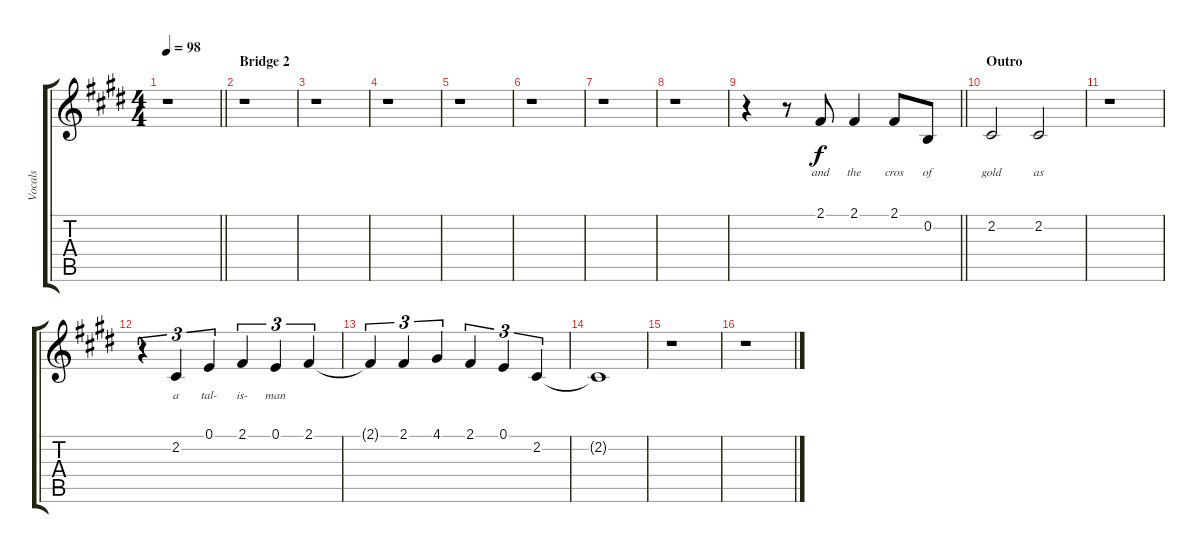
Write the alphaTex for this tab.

\track ("Vocals" "Vocals") {instrument clarinet}
\staff {score tabs}
\tuning (E4 B3 G3 D3 A2 E2) {hide}
\ts (4 4)
\tempo 98
\clef g2
\barLineRight lightlight
\ks c#minor
r.1{dy f} |
\section ("" "Bridge 2")
r.1 |
r.1 |
r.1 |
r.1 |
r.1 |
r.1 |
r.1 |
\barLineRight lightlight
r.4 r.8 2.1.8{lyrics (0 "and") lyrics (1 "") lyrics (2 "") lyrics (3 "") lyrics (4 "")} 2.1.4{lyrics (0 "the") lyrics (1 "") lyrics (2 "") lyrics (3 "") lyrics (4 "")} 2.1.8{lyrics (0 "cros") lyrics (1 "") lyrics (2 "") lyrics (3 "") lyrics (4 "")} 0.2.8{lyrics (0 "of") lyrics (1 "") lyrics (2 "") lyrics (3 "") lyrics (4 "")} |
\section ("" "Outro")
2.2.2{lyrics (0 "gold") lyrics (1 "") lyrics (2 "") lyrics (3 "") lyrics (4 "")} 2.2.2{lyrics (0 "as") lyrics (1 "") lyrics (2 "") lyrics (3 "") lyrics (4 "")} |
r.1 |
r.4{tu (3 2)} 2.2.4{tu (3 2) lyrics (0 "a") lyrics (1 "") lyrics (2 "") lyrics (3 "") lyrics (4 "")} 0.1.4{tu (3 2) lyrics (0 "tal-") lyrics (1 "") lyrics (2 "") lyrics (3 "") lyrics (4 "")} 2.1.4{tu (3 2) lyrics (0 "is-") lyrics (1 "") lyrics (2 "") lyrics (3 "") lyrics (4 "")} 0.1.4{tu (3 2) lyrics (0 "man") lyrics (1 "") lyrics (2 "") lyrics (3 "") lyrics (4 "")} 2.1.4{tu (3 2)} |
2.1{t}.4{tu (3 2)} 2.1.4{tu (3 2)} 4.1.4{tu (3 2)} 2.1.4{tu (3 2)} 0.1.4{tu (3 2)} 2.2.4{tu (3 2)} |
2.2{t}.1 |
r.1 |
r.1
